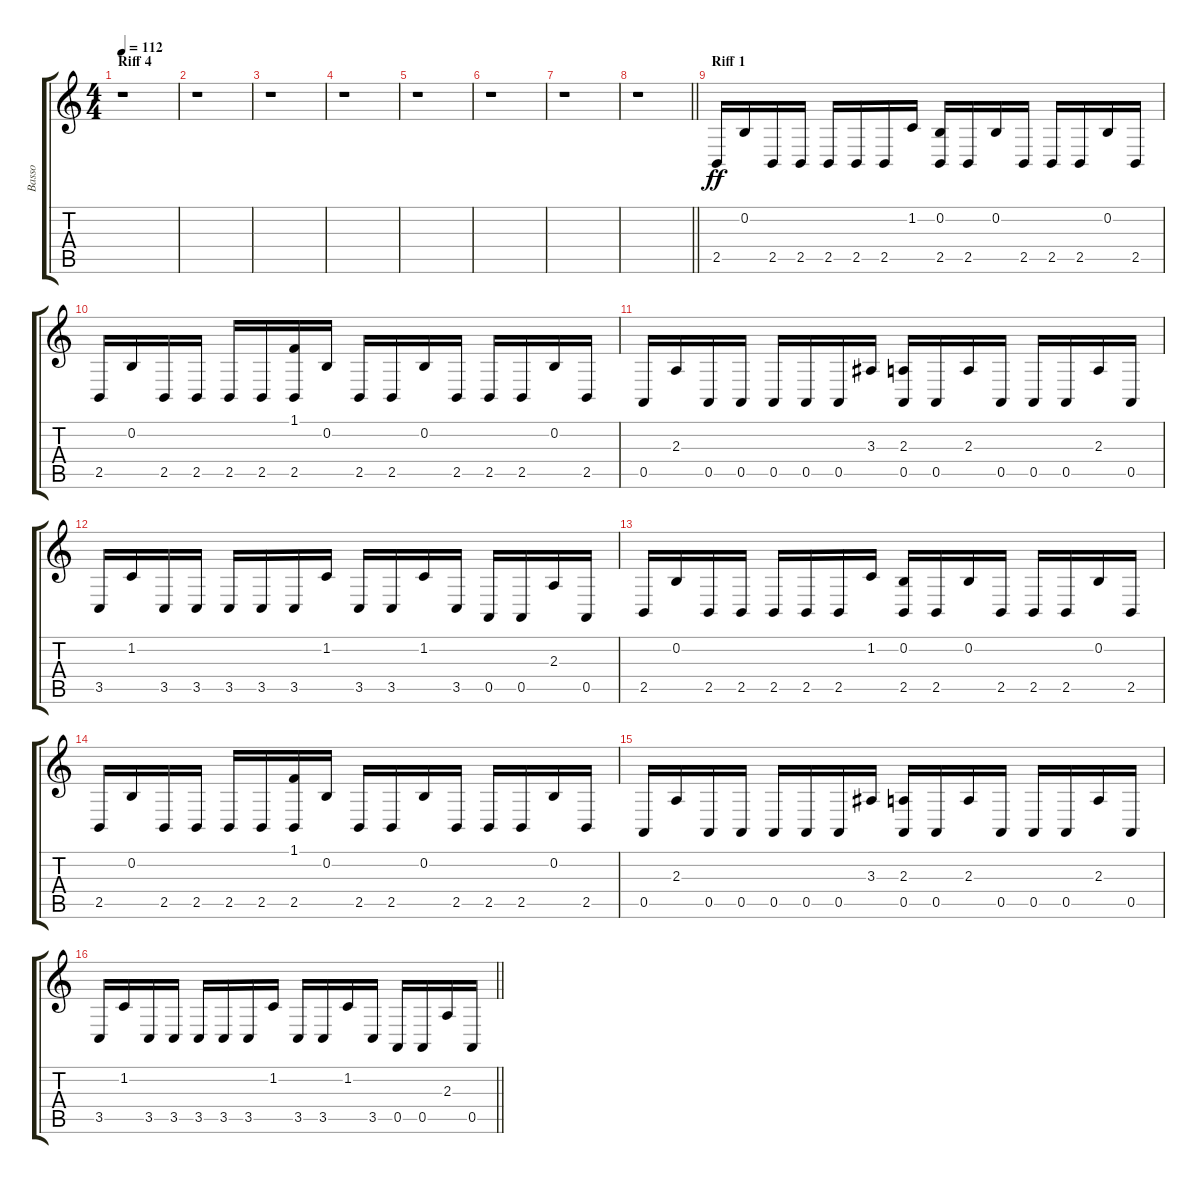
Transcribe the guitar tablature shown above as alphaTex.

\track ("Basso" "Basso") {instrument lead2sawtooth}
\staff {score tabs}
\tuning (E4 B3 G3 D3 A2 E2) {hide}
\ts (4 4)
\section ("" "Riff 4")
\tempo 112
\clef g2
\ks c
r.1{dy ff} |
r.1 |
r.1 |
r.1 |
r.1 |
r.1 |
r.1 |
\barLineRight lightlight
r.1 |
\section ("" "Riff 1")
2.5.16 0.2.16 2.5.16 2.5.16 2.5.16 2.5.16 2.5.16 1.2.16 (0.2 2.5).16 2.5.16 0.2.16 2.5.16 2.5.16 2.5.16 0.2.16 2.5.16 |
2.5.16 0.2.16 2.5.16 2.5.16 2.5.16 2.5.16 (1.1 2.5).16 0.2.16 2.5.16 2.5.16 0.2.16 2.5.16 2.5.16 2.5.16 0.2.16 2.5.16 |
0.5.16 2.3.16 0.5.16 0.5.16 0.5.16 0.5.16 0.5.16 3.3.16 (2.3 0.5).16 0.5.16 2.3.16 0.5.16 0.5.16 0.5.16 2.3.16 0.5.16 |
3.5.16 1.2.16 3.5.16 3.5.16 3.5.16 3.5.16 3.5.16 1.2.16 3.5.16 3.5.16 1.2.16 3.5.16 0.5.16 0.5.16 2.3.16 0.5.16 |
2.5.16 0.2.16 2.5.16 2.5.16 2.5.16 2.5.16 2.5.16 1.2.16 (0.2 2.5).16 2.5.16 0.2.16 2.5.16 2.5.16 2.5.16 0.2.16 2.5.16 |
2.5.16 0.2.16 2.5.16 2.5.16 2.5.16 2.5.16 (1.1 2.5).16 0.2.16 2.5.16 2.5.16 0.2.16 2.5.16 2.5.16 2.5.16 0.2.16 2.5.16 |
0.5.16 2.3.16 0.5.16 0.5.16 0.5.16 0.5.16 0.5.16 3.3.16 (2.3 0.5).16 0.5.16 2.3.16 0.5.16 0.5.16 0.5.16 2.3.16 0.5.16 |
\barLineRight lightlight
3.5.16 1.2.16 3.5.16 3.5.16 3.5.16 3.5.16 3.5.16 1.2.16 3.5.16 3.5.16 1.2.16 3.5.16 0.5.16 0.5.16 2.3.16 0.5.16
